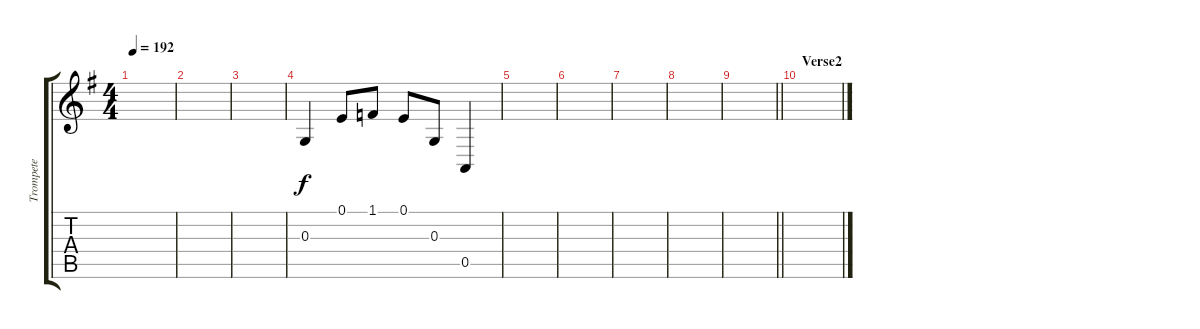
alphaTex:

\track ("Trompete" "Trompete") {instrument trumpet}
\staff {score tabs}
\tuning (E4 B3 G3 D3 A2 E2) {hide}
\ts (4 4)
\tempo 192
\clef g2
\ks g
|
|
|
0.3.4 0.1.8 1.1.8 0.1.8 0.3.8 0.5.4 |
|
|
|
|
\barLineRight lightlight
|
\section ("" "Verse2")
